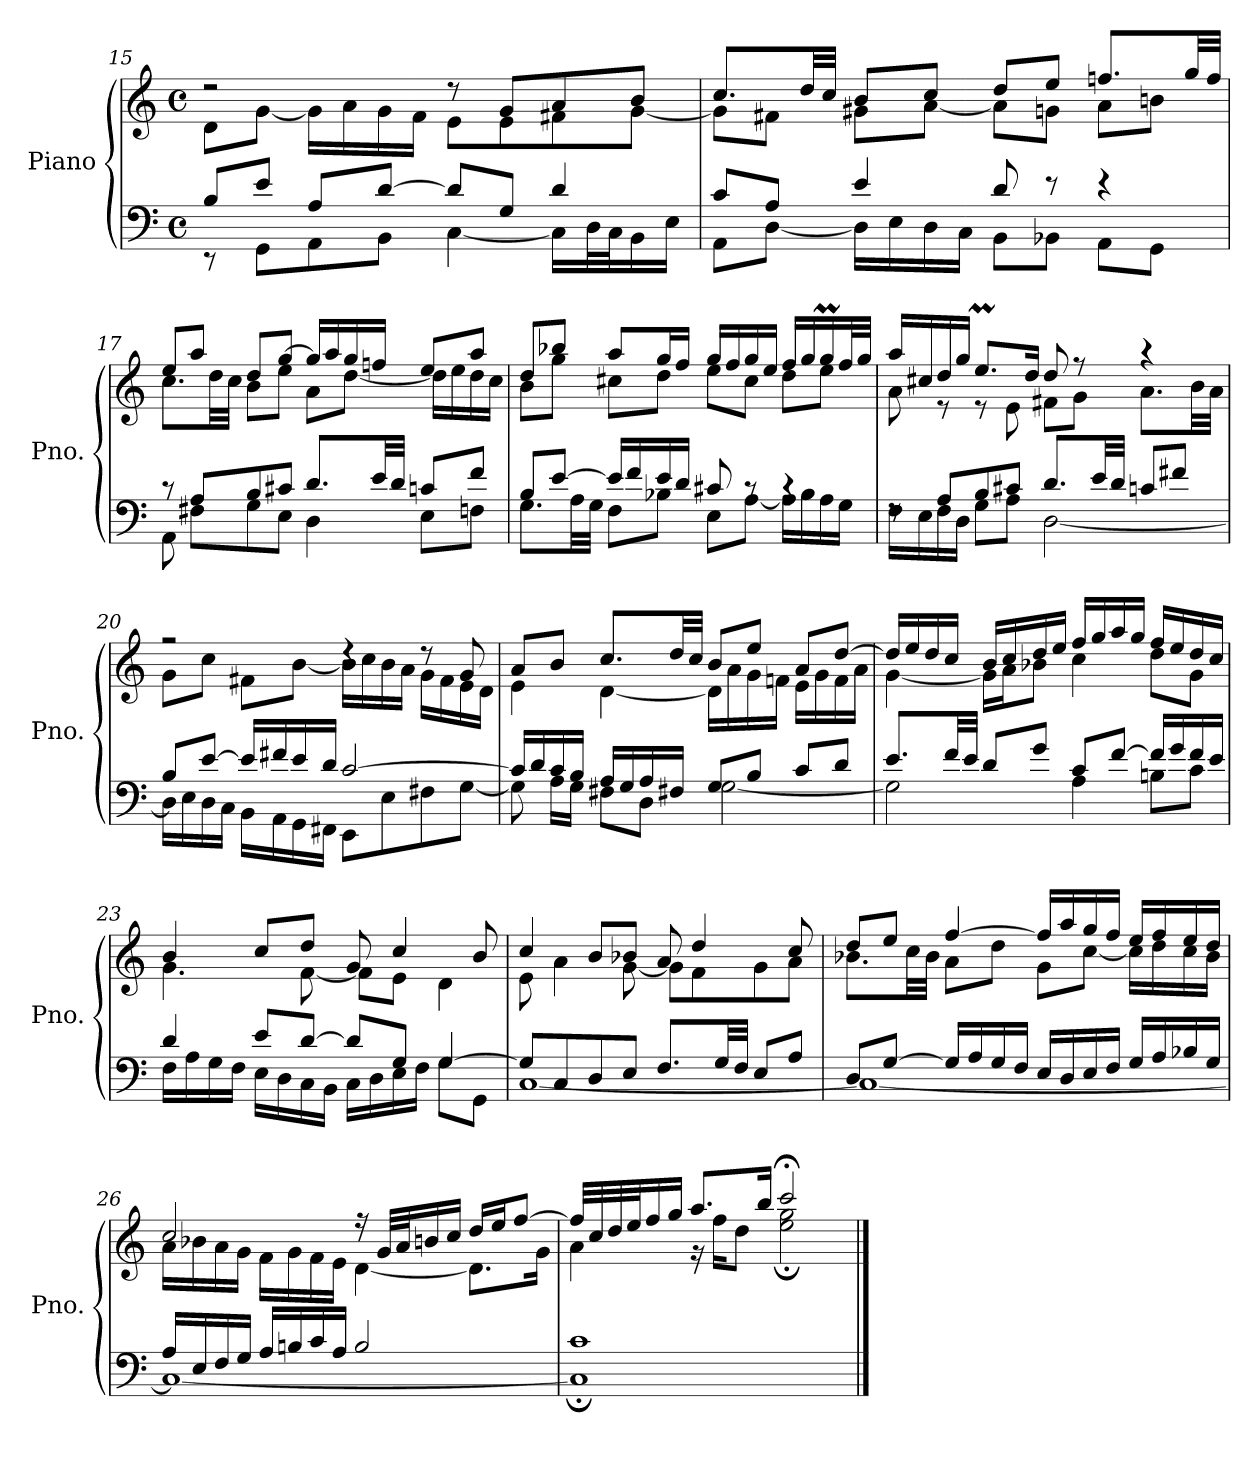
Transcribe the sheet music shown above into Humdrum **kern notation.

**kern	**kern
*part1	*part1
*staff2	*staff1
*I"Piano	*
*I'Pno.	*
!!LO:PB:g=z
*clefF4	*clefG2
*k[]	*k[]
*M4/4	*M4/4
*met(c)	*met(c)
=15	=15
*^	*^
8B/L	8r	2r	8d\L
8e/J	8GG\L	.	[8g\J
8A/L	8AA\	.	16g\LL]
.	.	.	16a\
[8d/J	8BB\J	.	16g\
.	.	.	16f\JJ
8d/L]	[4C\	8r	8e\L
8G/J	.	8g/L	8e\
4d/	16C\LL]	8a/	8f#X\
.	32D\L	.	.
.	32C\J	.	.
.	16BB\	8b/J	[8g\J
.	16E\JJ	.	.
=16	=16	=16	=16
8c/L	8AA\L	8.cc/L	8g\L]
8A/J	[8D\J	.	8f#X\J
.	.	32dd/LL	.
.	.	32cc/JJJ	.
4e/	16D\LL]	8b/L	8g#X\L
.	16E\	.	.
.	16D\	8cc/J	[8a\J
.	16C\JJ	.	.
8d/	8BB\L	8dd/L	8a\L]
8r	8BB-X\J	8ee/J	8gn\J
4r	8AA\L	8.ffn/L	8a\L
.	8GG\J	.	8bn\J
.	.	32gg/LL	.
.	.	32ff/JJJ	.
=17	=17	=17	=17
8r	8AA\	8ee/L	8.cc\L
8A/L	8F#X\L	8aa/J	.
.	.	.	32dd\LL
.	.	.	32cc\JJJ
8B/	8G\	8dd/L	8b\L
8c#X/J	8E\J	[8gg/J	8ee\J
8.d/L	4D\	16gg/LL]	8a\L
.	.	16aa/	.
.	.	16gg/	[8dd\J
32e/LL	.	16ffn/JJ	.
32d/JJJ	.	.	.
8cn/L	8E\L	8ee/L	16dd\LL]
.	.	.	16ee\
8f/J	8Fn\J	8aa/J	16dd\
.	.	.	16cc\JJ
!!LO:LB:g=z	!!
=18	=18	=18	=18
8B/L	8.G\L	8dd/L	8b\L
[8e/J	.	8bb-X/J	8gg\J
.	32A\LL	.	.
.	32G\JJJ	.	.
16e/LL]	8F\L	8aa/L	8cc#X\L
16f/	.	.	.
16e/	8B-X\J	16gg/L	8dd\J
16d/JJ	.	16ff/JJ	.
8c#X/	8E\L	16gg/LL	8ee\L
.	.	16ff/	.
8rc	[8A\J	16gg/	8cc#\J
.	.	16ee/JJ	.
4rc	16A\LL]	16ff/LL	8dd\L
.	16B-\	16gg/	.
.	16A\	16ggM/	8ee\J
.	16G\JJ	32ff/L	.
.	.	32gg/JJJ	.
=19	=19	=19	=19
8rF	16F\LL	16aa/LL	8a\
.	16E\	16cc#X/	.
8A/L	16F\	16dd/	8r
.	16D\JJ	16gg/JJ	.
8B/	8G\L	8.eem/L	8r
8c#X/J	8A\J	.	8e\
.	.	16dd/Jk	.
8.d/L	[2D\	8dd/	8f#X\L
.	.	8r	8g\J
32e/LL	.	.	.
32d/JJJ	.	.	.
8cn/L	.	4r	8.a\L
8f#X/J	.	.	.
.	.	.	32b\LL
.	.	.	32a\JJJ
!!LO:LB:g=z	!!
=20	=20	=20	=20
8B/L	16D\LL]	2r	8g\L
.	16E\	.	.
[8e/J	16D\	.	8cc\J
.	16C\JJ	.	.
16e/LL]	16BB\LL	.	8f#X\L
16f#X/	16AA\	.	.
16e/	16GG\	.	[8b\J
16d/JJ	16FF#X\JJ	.	.
[2c/	8EE\L	4rdd	16b\LL]
.	.	.	16cc\
.	8E\	.	16b\
.	.	.	16a\JJ
.	8F#X\	8r	16g\LL
.	.	.	16f#\
.	[8G\J	8g/	16e\
.	.	.	16d\JJ
=21	=21	=21	=21
16c/LL]	8G\]	8a/L	4e\
16d/	.	.	.
16c/	16A\LL	8b/J	.
16B/JJ	16G\JJ	.	.
16A/LL	8F#X\L	8.cc/L	[4d\
16G/	.	.	.
16A/	8D\J	.	.
16F#X/JJ	.	32dd/LL	.
.	.	32cc/JJJ	.
8G/L	[2G\	8b/L	16d\LL]
.	.	.	16a\
8B/J	.	8ee/J	16g\
.	.	.	16fn\JJ
8c/L	.	8a/L	16e\LL
.	.	.	16g\
8d/J	.	[8dd/J	16f\
.	.	.	16a\JJ
!!LO:LB:g=z	!!
=22	=22	=22	=22
8.e/L	2G\]	16dd/LL]	[4g\
.	.	16ee/	.
.	.	16dd/	.
32f/LL	.	16cc/JJ	.
32e/JJJ	.	.	.
8d/L	.	16b/LL	16g\LL]
.	.	16cc/	16a\J
8g/J	.	16dd/	8b-X\J
.	.	16ee/JJ	.
8c/L	4A\	16ff/LL	4cc\
.	.	16gg/	.
[8f/J	.	16aa/	.
.	.	16gg/JJ	.
16f/LL]	8Bn\L	16ff/LL	8dd\L
16g/	.	16ee/	.
16f/	8c\J	16dd/	8g\J
16e/JJ	.	16cc/JJ	.
=23	=23	=23	=23
4d/	16F\LL	4b/	4.g\
.	16A\	.	.
.	16G\	.	.
.	16F\JJ	.	.
8e/L	16E\LL	8cc/L	.
.	16D\	.	.
[8d/J	16C\	8dd/J	[8f\
.	16BB\JJ	.	.
8d/L]	16C\LL	8g/	8f\L]
.	16D\	.	.
8G/J	16E\	4cc/	8e\J
.	16F\JJ	.	.
[4G/	8G\L	.	4d\
.	8GG\J	8b/	.
=24	=24	=24	=24
8G/L]	[1C	4cc/	8e\
8C/	.	.	4a\
8D/	.	8b/L	.
8E/J	.	8b-X/J	[8g\
8.F/L	.	8a/	8g\L]
.	.	4dd/	8f\
32G/LL	.	.	.
32F/JJJ	.	.	.
8E/L	.	.	8g\
8A/J	.	8cc/	8a\J
!!LO:LB:g=z	!!
=25	=25	=25	=25
8D/L	1C_	8dd/L	8.b-X\L
[8G/J	.	8ee/J	.
.	.	.	32cc\LL
.	.	.	32b-\JJJ
16G/LL]	.	[4ff/	8a\L
16A/	.	.	.
16G/	.	.	8dd\J
16F/JJ	.	.	.
16E/LL	.	16ff/LL]	8g\L
16D/	.	16aa/	.
16E/	.	16gg/	[8cc\J
16F/JJ	.	16ff/JJ	.
16G/LL	.	16ee/LL	16cc\LL]
16A/	.	16ff/	16dd\
16B-X/	.	16ee/	16cc\
16G/JJ	.	16dd/JJ	16b-\JJ
=26	=26	=26	=26
16A/LL	1C_	2cc/	16a\LL
16E/	.	.	16b-X\
16F/	.	.	16a\
16G/JJ	.	.	16g\JJ
16A/LL	.	.	16f\LL
16Bn/	.	.	16g\
16c/	.	.	16f\
16A/JJ	.	.	16e\JJ
2B/	.	16r	[4d\
.	.	32g/LLL	.
.	.	32a/J	.
.	.	16bn/	.
.	.	16cc/JJ	.
.	.	16dd/LL	8.d\L]
.	.	16ee/J	.
.	.	[8ff/J	.
.	.	.	16g\Jk
=27	=27	=27	=27
1c	1C;]	32ff/LLL]	4a\
.	.	32cc/	.
.	.	32dd/	.
.	.	32ee/J	.
.	.	16ff/	.
.	.	16gg/JJ	.
.	.	8.aa/L	16r
.	.	.	16ff\KL
.	.	.	8dd\J
.	.	16bb/Jk	.
.	.	2ccc;</	2ee\; 2gg\;
*v	*v	*	*
*	*v	*v
==	==
*-	*-
